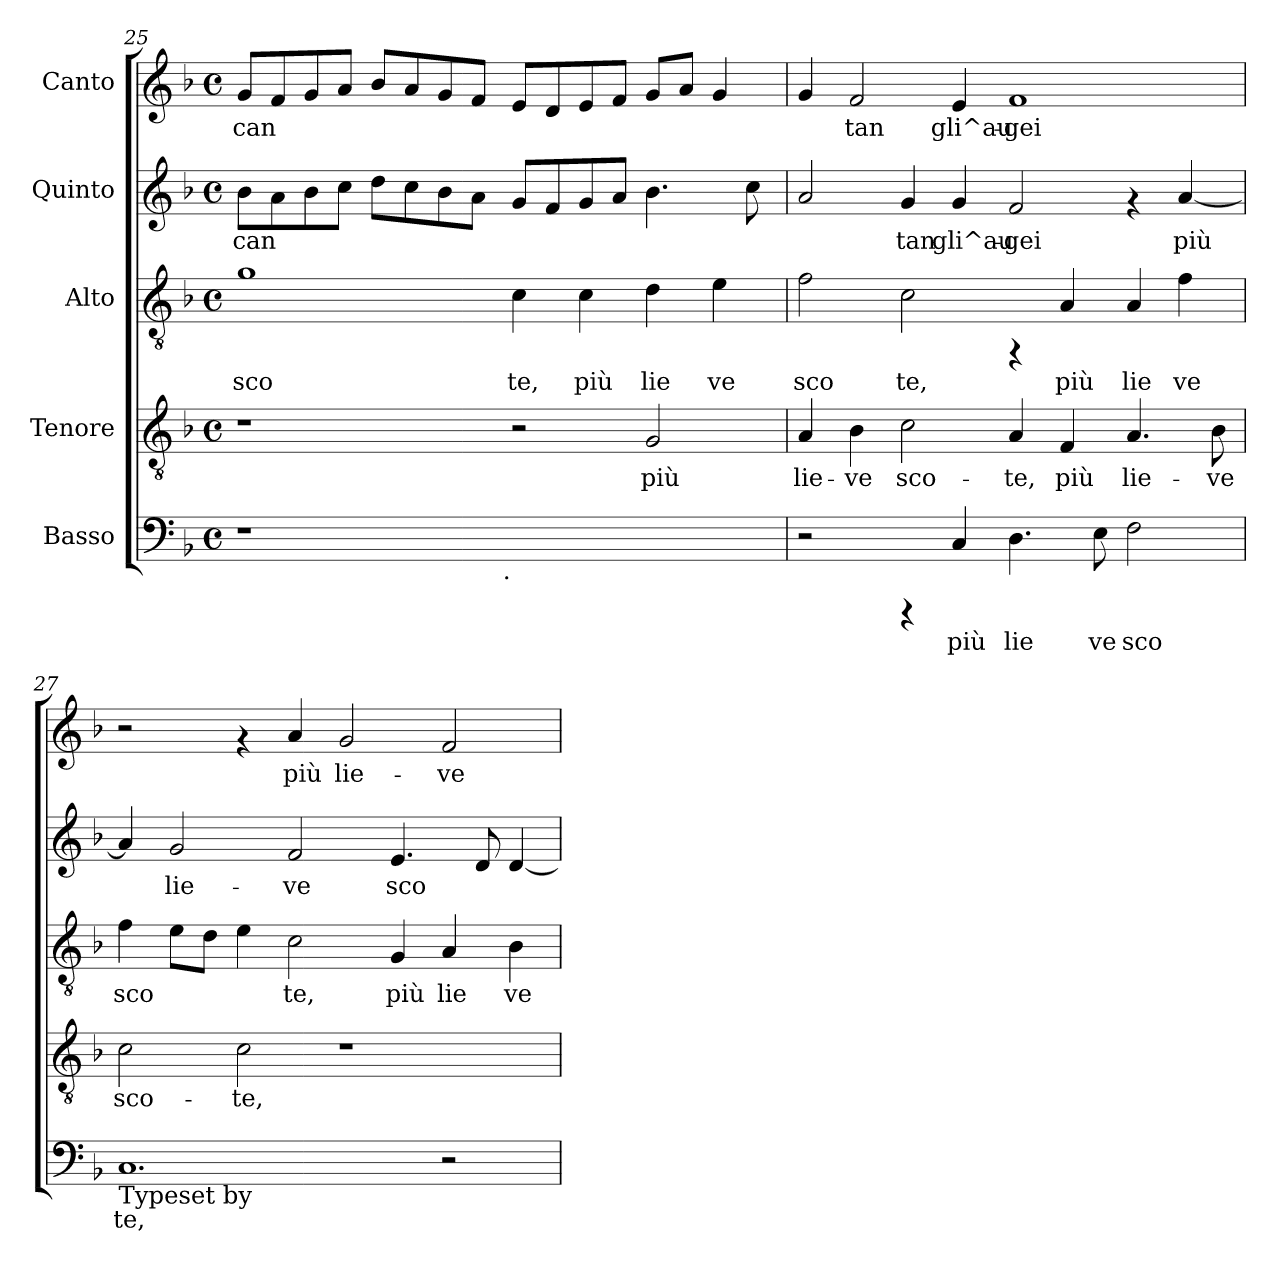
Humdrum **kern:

**kern	**text	**kern	**text	**kern	**text	**kern	**text	**kern	**text
*part5	*part5	*part4	*part4	*part3	*part3	*part2	*part2	*part1	*part1
*staff5	*staff5	*staff4	*staff4	*staff3	*staff3	*staff2	*staff2	*staff1	*staff1
*I"Basso	*	*I"Tenore	*	*I"Alto	*	*I"Quinto	*	*I"Canto	*
*clefF4	*	*clefGv2	*	*clefGv2	*	*clefG2	*	*clefG2	*
*k[b-]	*	*k[b-]	*	*k[b-]	*	*k[b-]	*	*k[b-]	*
*F:	*	*F:	*	*F:	*	*F:	*	*F:	*
*M4/4	*	*M4/4	*	*M4/4	*	*M4/4	*	*M4/4	*
*met(c)	*	*met(c)	*	*met(c)	*	*met(c)	*	*met(c)	*
=25	=25	=25	=25	=25	=25	=25	=25	=25	=25
!	!	!	!	!	!LO:LY:b:cj	!	!LO:LY:b:cj	!	!LO:LY:b:cj
*^	*	*	*	*	*	*	*	*	*
1r	2ryy	.	1r	.	1g	sco	8b-\L	can	8g/L	can
!	!	!	!	!	!	!	!	!LO:LY:b:cj	!	!LO:LY:b:cj
.	.	.	.	.	.	.	8a\	.	8f/	.
!	!	!	!	!	!	!	!	!LO:LY:b:cj	!	!LO:LY:b:cj
.	.	.	.	.	.	.	8b-\	.	8g/	.
!	!	!	!	!	!	!	!	!LO:LY:b:cj	!	!LO:LY:b:cj
.	.	.	.	.	.	.	8cc\J	.	8a/J	.
!	!	!	!	!	!	!	!	!LO:LY:b:cj	!	!LO:LY:b:cj
.	4ryy	.	.	.	.	.	8dd\L	.	8b-/L	.
!	!	!	!	!	!	!	!	!LO:LY:b:cj	!	!LO:LY:b:cj
.	.	.	.	.	.	.	8cc\	.	8a/	.
!	!	!	!	!	!	!	!	!LO:LY:b:cj	!	!LO:LY:b:cj
.	8...ryy	.	.	.	.	.	8b-\	.	8g/	.
!	!	!	!	!	!	!	!	!LO:LY:b:cj	!	!LO:LY:b:cj
.	.	.	.	.	.	.	8a\J	.	8f/J	.
!	!LO:TX:b:t=.	!	!	!	!	!	!	!	!	!
.	1ryy	.	.	.	.	.	.	.	.	.
!	!	!	!	!	!	!LO:LY:b:cj	!	!LO:LY:b:cj	!	!LO:LY:b:cj
1ryy	.	.	2r	.	4c\	te,	8g/L	.	8e/L	.
!	!	!	!	!	!	!	!	!LO:LY:b:cj	!	!LO:LY:b:cj
.	.	.	.	.	.	.	8f/	.	8d/	.
!	!	!	!	!	!	!LO:LY:b:cj	!	!LO:LY:b:cj	!	!LO:LY:b:cj
.	.	.	.	.	4c\	più	8g/	.	8e/	.
!	!	!	!	!	!	!	!	!LO:LY:b:cj	!	!LO:LY:b:cj
.	.	.	.	.	.	.	8a/J	.	8f/J	.
!	!	!	!	!LO:LY:b:cj	!	!LO:LY:b:cj	!	!LO:LY:b:cj	!	!LO:LY:b:cj
.	.	.	2G/	più	4d\	lie	4.b-\	.	8g/L	.
!	!	!	!	!	!	!	!	!	!	!LO:LY:b:cj
.	.	.	.	.	.	.	.	.	8a/J	.
!	!	!	!	!	!	!LO:LY:b:cj	!	!	!	!LO:LY:b:cj
.	.	.	.	.	4e\	ve	.	.	4g/	.
!	!	!	!	!	!	!	!	!LO:LY:b:cj	!	!
.	.	.	.	.	.	.	8cc\	.	.	.
.	64ryy	.	.	.	.	.	.	.	.	.
!!LO:PB:g=z
=26	=26	=26	=26	=26	=26	=26	=26	=26	=26	=26
!	!	!	!	!LO:LY:b:cj	!	!LO:LY:b:cj	!	!LO:LY:b:cj	!	!LO:LY:b:cj
*v	*v	*	*	*	*	*	*	*	*	*
2r	.	4A/	lie-	2f\	sco	2a/	.	4g/	.
!	!	!	!LO:LY:b:cj	!	!	!	!	!	!LO:LY:b:cj
.	.	4B-\	-ve	.	.	.	.	2f/	tan
!	!	!	!LO:LY:b:cj	!	!LO:LY:b:cj	!	!LO:LY:b:cj	!	!
4rCCC	.	2c\	sco-	2c\	te,	4g/	tan	.	.
!	!LO:LY:b:cj	!	!	!	!	!	!LO:LY:b:cj	!	!LO:LY:b:cj
4C/	più	.	.	.	.	4g/	gli^au-	4e/	gli^au-
!	!LO:LY:b:cj	!	!LO:LY:b:cj	!	!	!	!LO:LY:b:cj	!	!LO:LY:b:cj
4.D\	lie	4A/	-te,	4rFF	.	2f/	-gei	1f	-gei
!	!	!	!LO:LY:b:cj	!	!LO:LY:b:cj	!	!	!	!
.	.	4F/	più	4A/	più	.	.	.	.
!	!LO:LY:b:cj	!	!	!	!	!	!	!	!
8E\	ve	.	.	.	.	.	.	.	.
!	!LO:LY:b:cj	!	!LO:LY:b:cj	!	!LO:LY:b:cj	!	!	!	!
2F\	sco	4.A/	lie-	4A/	lie	4rf	.	.	.
!	!	!	!	!	!LO:LY:b:cj	!	!LO:LY:b:cj	!	!
.	.	.	.	4f\	ve	[<4a/	più	.	.
!	!	!	!LO:LY:b:cj	!	!	!	!	!	!
.	.	8B-\	-ve	.	.	.	.	.	.
=27	=27	=27	=27	=27	=27	=27	=27	=27	=27
!LO:TX:b:t=Typeset by	!	!	!	!	!	!	!	!	!
!	!LO:LY:b:cj	!	!LO:LY:b:cj	!	!LO:LY:b:cj	!	!LO:LY:b:cj	!	!
1.C	te,	2c\	sco-	4f\	sco	4a/]	.	2r	.
!	!	!	!	!	!LO:LY:b:cj	!	!LO:LY:b:cj	!	!
.	.	.	.	8e\L	.	2g/	lie-	.	.
!	!	!	!	!	!LO:LY:b:cj	!	!	!	!
.	.	.	.	8d\J	.	.	.	.	.
!	!	!	!LO:LY:b:cj	!	!LO:LY:b:cj	!	!	!	!
.	.	2c\	-te,	4e\	.	.	.	4rf	.
!	!	!	!	!	!LO:LY:b:cj	!	!LO:LY:b:cj	!	!LO:LY:b:cj
.	.	.	.	2c\	te,	2f/	-ve	4a/	più
!	!	!	!	!	!	!	!	!	!LO:LY:b:cj
.	.	1r	.	.	.	.	.	2g/	lie-
!	!	!	!	!	!LO:LY:b:cj	!	!LO:LY:b:cj	!	!
.	.	.	.	4G/	più	4.e/	sco-	.	.
!	!	!	!	!	!LO:LY:b:cj	!	!	!	!LO:LY:b:cj
2r	.	.	.	4A/	lie	.	.	2f/	-ve
!	!	!	!	!	!	!	!LO:LY:b:cj	!	!
.	.	.	.	.	.	8d/	--	.	.
!	!	!	!	!	!LO:LY:b:cj	!	!LO:LY:b:cj	!	!
.	.	.	.	4B-\	ve	[<4d/	--	.	.
=	=	=	=	=	=	=	=	=	=
*-	*-	*-	*-	*-	*-	*-	*-	*-	*-
